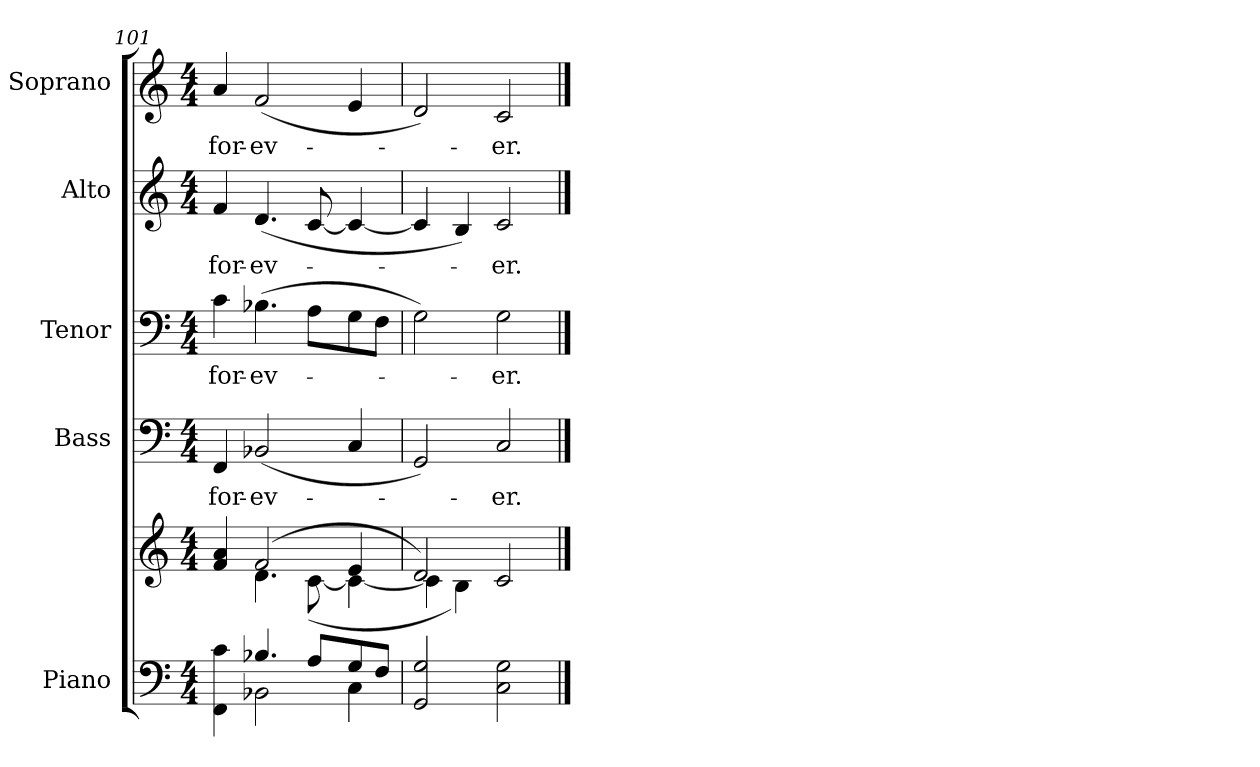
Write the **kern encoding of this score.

**kern	**kern	**kern	**text	**kern	**text	**kern	**text	**kern	**text
*part5	*part5	*part4	*part4	*part3	*part3	*part2	*part2	*part1	*part1
*staff6	*staff5	*staff4	*staff4	*staff3	*staff3	*staff2	*staff2	*staff1	*staff1
*I"Piano	*	*I"Bass	*	*I"Tenor	*	*I"Alto	*	*I"Soprano	*
*I'Pno.	*	*I'B.	*	*I'T.	*	*I'A.	*	*I'Pno.	*
*clefF4	*clefG2	*clefF4	*	*clefF4	*	*clefG2	*	*clefG2	*
*k[]	*k[]	*k[]	*	*k[]	*	*k[]	*	*k[]	*
*C:	*C:	*C:	*	*C:	*	*C:	*	*C:	*
*M4/4	*M4/4	*M4/4	*	*M4/4	*	*M4/4	*	*M4/4	*
=101	=101	=101	=101	=101	=101	=101	=101	=101	=101
*^	*^	*	*	*	*	*	*	*	*
!	!	!	!	!	!LO:LY:b:color=#000000	!	!	!	!	!	!
!	!	!	!	!	!	!	!LO:LY:b:color=#000000	!	!	!	!
!	!	!	!	!	!	!	!	!	!LO:LY:b:color=#000000	!	!
!	!	!	!	!	!	!	!	!	!	!	!LO:LY:b:color=#000000
4FFi\ 4ci	4ryy	4fi/ 4ai	4ryy	4FFi/	for-	4ci\	for-	4fi/	for-	4ai/	for-
!	!	!	!	!	!LO:LY:b:color=#000000	!	!	!	!	!	!
!	!	!	!	!	!	!	!LO:LY:b:color=#000000	!	!	!	!
!	!	!	!	!	!	!	!	!	!LO:LY:b:color=#000000	!	!
!	!	!	!	!	!	!	!	!	!	!	!LO:LY:b:color=#000000
4.B-Xi/	2BB-Xi\	(2fi/	4.di\	(2BB-Xi/	-ev-	(4.B-Xi\	-ev-	(4.di/	-ev-	(2fi/	-ev-
8Ai/L	.	.	([<8ci\	.	.	8Ai\L	.	[<8ci/	.	.	.
8Gi/	4Ci\	4ei/	4ci\_<	4Ci/	.	8Gi\	.	4ci/_<	.	4ei/	.
8Fi/J	.	.	.	.	.	8Fi\J	.	.	.	.	.
!!LO:PB:g=z
=102	=102	=102	=102	=102	=102	=102	=102	=102	=102	=102	=102
2GGi/ 2Gi	1ryy	2di/)	4ci\]	2GGi/)	.	2Gi\)	.	4ci/]	.	2di/)	.
.	.	.	4Bi\)	.	.	.	.	4Bi/)	.	.	.
!	!	!	!	!	!LO:LY:b:color=#000000	!	!	!	!	!	!
!	!	!	!	!	!	!	!LO:LY:b:color=#000000	!	!	!	!
!	!	!	!	!	!	!	!	!	!LO:LY:b:color=#000000	!	!
!	!	!	!	!	!	!	!	!	!	!	!LO:LY:b:color=#000000
2Ci\ 2Gi	.	2ci/	2ryy	2Ci/	-er.	2Gi\	-er.	2ci/	-er.	2ci/	-er.
*v	*v	*	*	*	*	*	*	*	*	*	*
*	*v	*v	*	*	*	*	*	*	*	*
==	==	==	==	==	==	==	==	==	==
*-	*-	*-	*-	*-	*-	*-	*-	*-	*-
